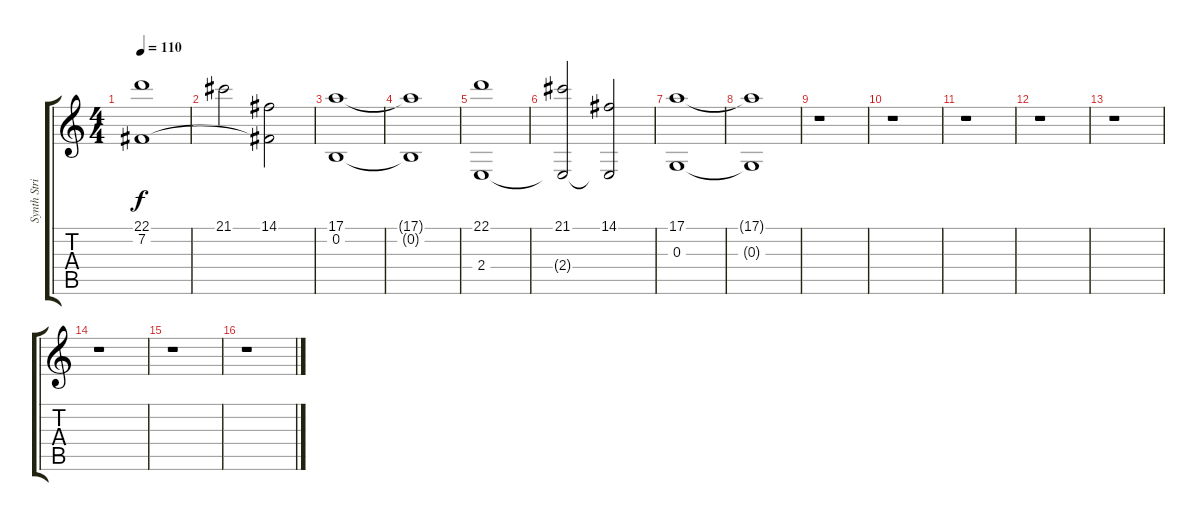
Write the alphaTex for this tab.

\track ("Synth Strings" "Synth Stri") {instrument synthstrings1}
\staff {score tabs}
\tuning (E4 B3 G3 D3 A2 E2) {hide}
\ts (4 4)
\tempo 110
\clef g2
\ks c
(22.1 7.2).1{dy f} |
21.1.2 (14.1 7.2{t}).2 |
(17.1 0.2).1 |
(17.1{t} 0.2{t}).1 |
(22.1 2.4).1 |
(21.1 2.4{t}).2 (14.1 2.4{t}).2 |
(17.1 0.3).1 |
(17.1{t} 0.3{t}).1 |
r.1 |
r.1 |
r.1 |
r.1 |
r.1 |
r.1 |
r.1 |
r.1
